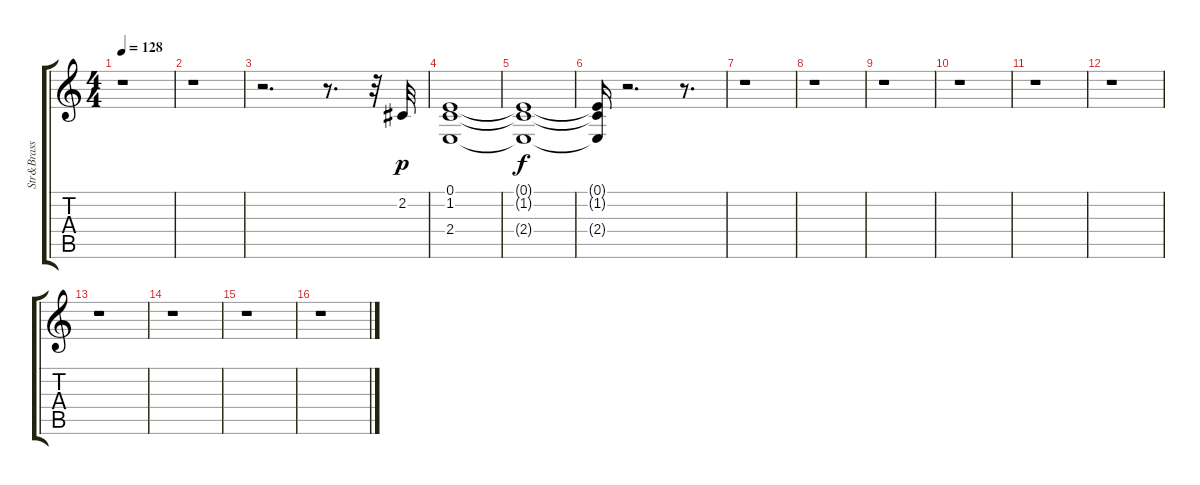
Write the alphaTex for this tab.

\track ("Str&Brass" "Str&Brass") {instrument stringensemble1}
\staff {score tabs}
\tuning (E4 B3 G3 D3 A2 E2) {hide}
\ts (4 4)
\tempo 128
\clef g2
\ks c
r.1{dy f} |
r.1 |
r.2{d} r.8{d} r.32 2.2.32{dy p} |
(0.1 1.2 2.4).1 |
(0.1{t} 1.2{t} 2.4{t}).1{dy f} |
(0.1{t} 1.2{t} 2.4{t}).16 r.2{d} r.8{d} |
r.1 |
r.1 |
r.1 |
r.1 |
r.1 |
r.1 |
r.1 |
r.1 |
r.1 |
r.1
